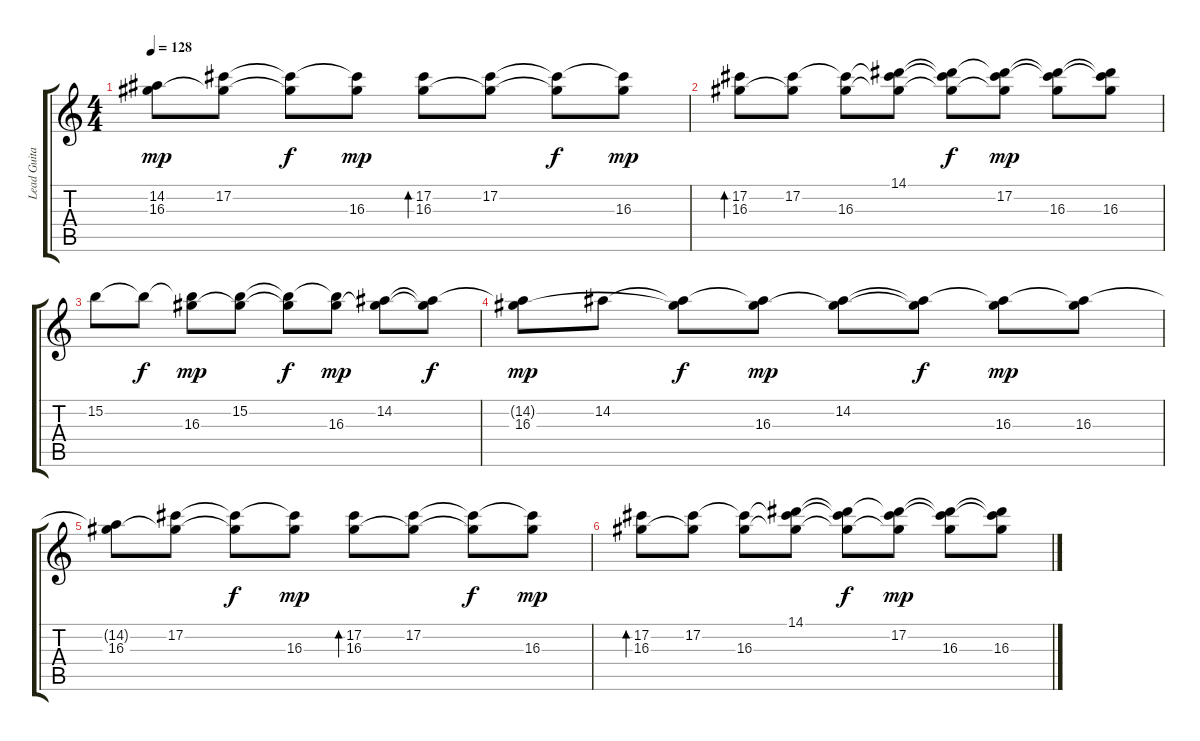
\track ("Lead Guitar" "Lead Guita") {instrument electricguitarjazz}
\staff {score tabs}
\tuning (Db4 Ab3 E3 B2 Gb2 Db2) {hide}
\ts (4 4)
\tempo 128
\clef g2
\ks c
(14.2{t} 16.3).8{dy mp} (17.2 16.3{t}).8 (17.2{t} 16.3{t}).8{dy f} (17.2{t} 16.3).8{dy mp} (17.2 16.3).8{bd 240} (17.2 16.3{t}).8 (17.2{t} 16.3{t}).8{dy f} (17.2{t} 16.3).8{dy mp} |
(17.2 16.3).8{bd 240} (17.2 16.3{t}).8 (17.2{t} 16.3).8 (14.1 17.2{t} 16.3{t}).8 (14.1{t} 17.2{t} 16.3{t}).8{dy f} (14.1{t} 17.2 16.3{t}).8{dy mp} (14.1{t} 17.2{t} 16.3).8 (14.1{t} 17.2{t} 16.3).8 |
15.2.8 15.2{t}.8{dy f} (15.2{t} 16.3).8{dy mp} (15.2 16.3{t}).8 (15.2{t} 16.3{t}).8{dy f} (15.2{t} 16.3).8{dy mp} (14.2 16.3{t}).8 (14.2{t} 16.3{t}).8{dy f} |
(14.2{t} 16.3).8{dy mp} 14.2.8 (14.2{t} 16.3{t}).8{dy f} (14.2{t} 16.3).8{dy mp} (14.2 16.3{t}).8 (14.2{t} 16.3{t}).8{dy f} (14.2{t} 16.3).8{dy mp} (14.2{t} 16.3).8 |
(14.2{t} 16.3).8 (17.2 16.3{t}).8 (17.2{t} 16.3{t}).8{dy f} (17.2{t} 16.3).8{dy mp} (17.2 16.3).8{bd 240} (17.2 16.3{t}).8 (17.2{t} 16.3{t}).8{dy f} (17.2{t} 16.3).8{dy mp} |
(17.2 16.3).8{bd 240} (17.2 16.3{t}).8 (17.2{t} 16.3).8 (14.1 17.2{t} 16.3{t}).8 (14.1{t} 17.2{t} 16.3{t}).8{dy f} (14.1{t} 17.2 16.3{t}).8{dy mp} (14.1{t} 17.2{t} 16.3).8 (14.1{t} 17.2{t} 16.3).8
